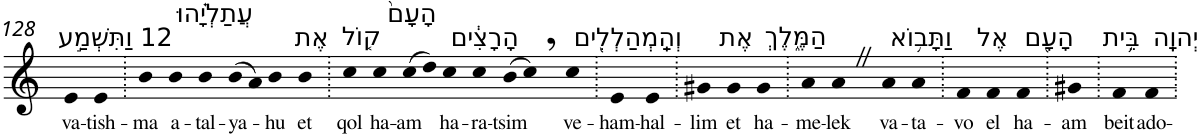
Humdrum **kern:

**kern	**text
*part1	*part1
*staff1	*staff1
*I"Piano	*
*I'Pno	*
!!LO:PB:g=z
*clefG2	*
*k[]	*
=128	=128
!LO:TX:a:t=12 וַתִּשְׁמַ֣ע	!
!	!LO:LY:b
4e	va-
!	!LO:LY:b
4e	-tish-
=129.	=129.
!	!LO:LY:b
4b	-ma
!LO:TX:a:t=עֲתַלְיָ֗הוּ	!
!	!LO:LY:b
4b	a-
!	!LO:LY:b
4b	-tal-
!	!LO:LY:b
(>8b	-ya-
8a)	.
!	!LO:LY:b
4b	-hu
!LO:TX:a:t=אֶת	!
!	!LO:LY:b
4b	et
=130.	=130.
!LO:TX:a:t=ק֤וֹל	!
!	!LO:LY:b
4cc	qol
!LO:TX:a:t=הָעָם֙	!
!	!LO:LY:b
4cc	ha-
!	!LO:LY:b
(>8cc	-am
8dd)	.
!LO:TX:a:t=הָרָצִ֔ים	!
!	!LO:LY:b
4cc	ha-
!	!LO:LY:b
4cc	-ra-
!	!LO:LY:b
(>8b	-tsim
8cc,)	.
!LO:TX:a:t=וְהַֽמְהַלְלִ֖ים	!
!	!LO:LY:b
4cc	ve-
=131.	=131.
!	!LO:LY:b
4e	-ham-
!	!LO:LY:b
4e	-hal-
=132.	=132.
!	!LO:LY:b
4g#X	-lim
!LO:TX:a:t=אֶת	!
!	!LO:LY:b
4g#	et
!LO:TX:a:t=הַמֶּ֑לֶךְ	!
!	!LO:LY:b
4g#	ha-
=133.	=133.
!	!LO:LY:b
4a	-me-
!	!LO:LY:b
4aZ	-lek
!LO:TX:a:t=וַתָּב֥וֹא	!
!	!LO:LY:b
4a	va-
!	!LO:LY:b
4a	-ta-
=134.	=134.
!	!LO:LY:b
4f	-vo
!LO:TX:a:t=אֶל	!
!	!LO:LY:b
4f	el
!LO:TX:a:t=הָעָ֖ם	!
!	!LO:LY:b
4f	ha-
=135.	=135.
!	!LO:LY:b
4g#X	-am
=136.	=136.
!LO:TX:a:t=בֵּ֥ית	!
!	!LO:LY:b
4f	beit
!LO:TX:a:t=יְהוָֽה	!
!	!LO:LY:b
4f	ado-
=.	=.
*-	*-
